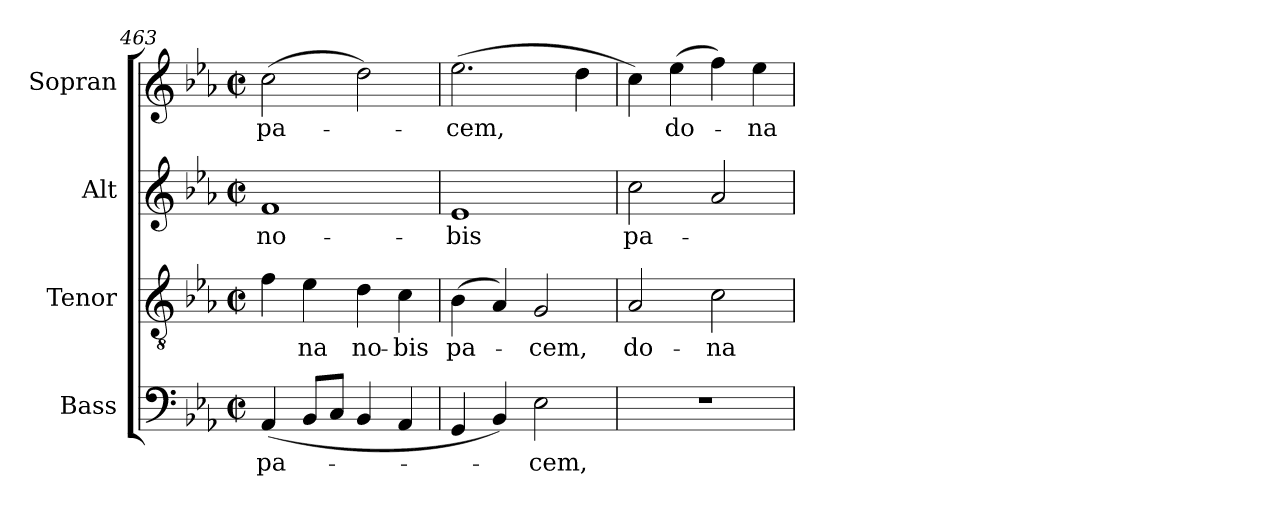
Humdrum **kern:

**kern	**text	**kern	**text	**kern	**text	**kern	**text
*part4	*part4	*part3	*part3	*part2	*part2	*part1	*part1
*staff4	*staff4	*staff3	*staff3	*staff2	*staff2	*staff1	*staff1
*I"Bass	*	*I"Tenor	*	*I"Alt	*	*I"Sopran	*
*I'B.	*	*I'T.	*	*I'A.	*	*I'S.	*
!!LO:LB:g=z
*clefF4	*	*clefGv2	*	*clefG2	*	*clefG2	*
*k[b-e-a-]	*	*k[b-e-a-]	*	*k[b-e-a-]	*	*k[b-e-a-]	*
*E-:	*	*E-:	*	*E-:	*	*E-:	*
*M2/2	*	*M2/2	*	*M2/2	*	*M2/2	*
*met(c|)	*	*met(c|)	*	*met(c|)	*	*met(c|)	*
=463	=463	=463	=463	=463	=463	=463	=463
!	!LO:LY:b	!	!	!	!LO:LY:b	!	!LO:LY:b
(<4AA-/	pa-	4f\	.	1f	no-	(>2cc\	pa-
!	!	!	!LO:LY:b	!	!	!	!
8BB-/L	.	4e-\	-na	.	.	.	.
8C/J	.	.	.	.	.	.	.
!	!	!	!LO:LY:b	!	!	!	!
4BB-/	.	4d\	no-	.	.	2dd\)	.
!	!	!	!LO:LY:b	!	!	!	!
4AA-/	.	4c\	-bis	.	.	.	.
=464	=464	=464	=464	=464	=464	=464	=464
!	!	!	!LO:LY:b	!	!LO:LY:b	!	!LO:LY:b
4GG/	.	(>4B-\	pa-	1e-	-bis	(>2.ee-\	-cem,
4BB-/)	.	4A-/)	.	.	.	.	.
!	!LO:LY:b	!	!LO:LY:b	!	!	!	!
2E-\	-cem,	2G/	-cem,	.	.	.	.
.	.	.	.	.	.	4dd\	.
=465	=465	=465	=465	=465	=465	=465	=465
!	!	!	!LO:LY:b	!	!LO:LY:b	!	!
1r	.	2A-/	do-	2cc\	pa-	4cc\)	.
!	!	!	!	!	!	!	!LO:LY:b
.	.	.	.	.	.	(>4ee-\	do-
!	!	!	!LO:LY:b	!	!	!	!
.	.	2c\	-na	2a-/	.	4ff\)	.
!	!	!	!	!	!	!	!LO:LY:b
.	.	.	.	.	.	4ee-\	-na
=	=	=	=	=	=	=	=
*-	*-	*-	*-	*-	*-	*-	*-
